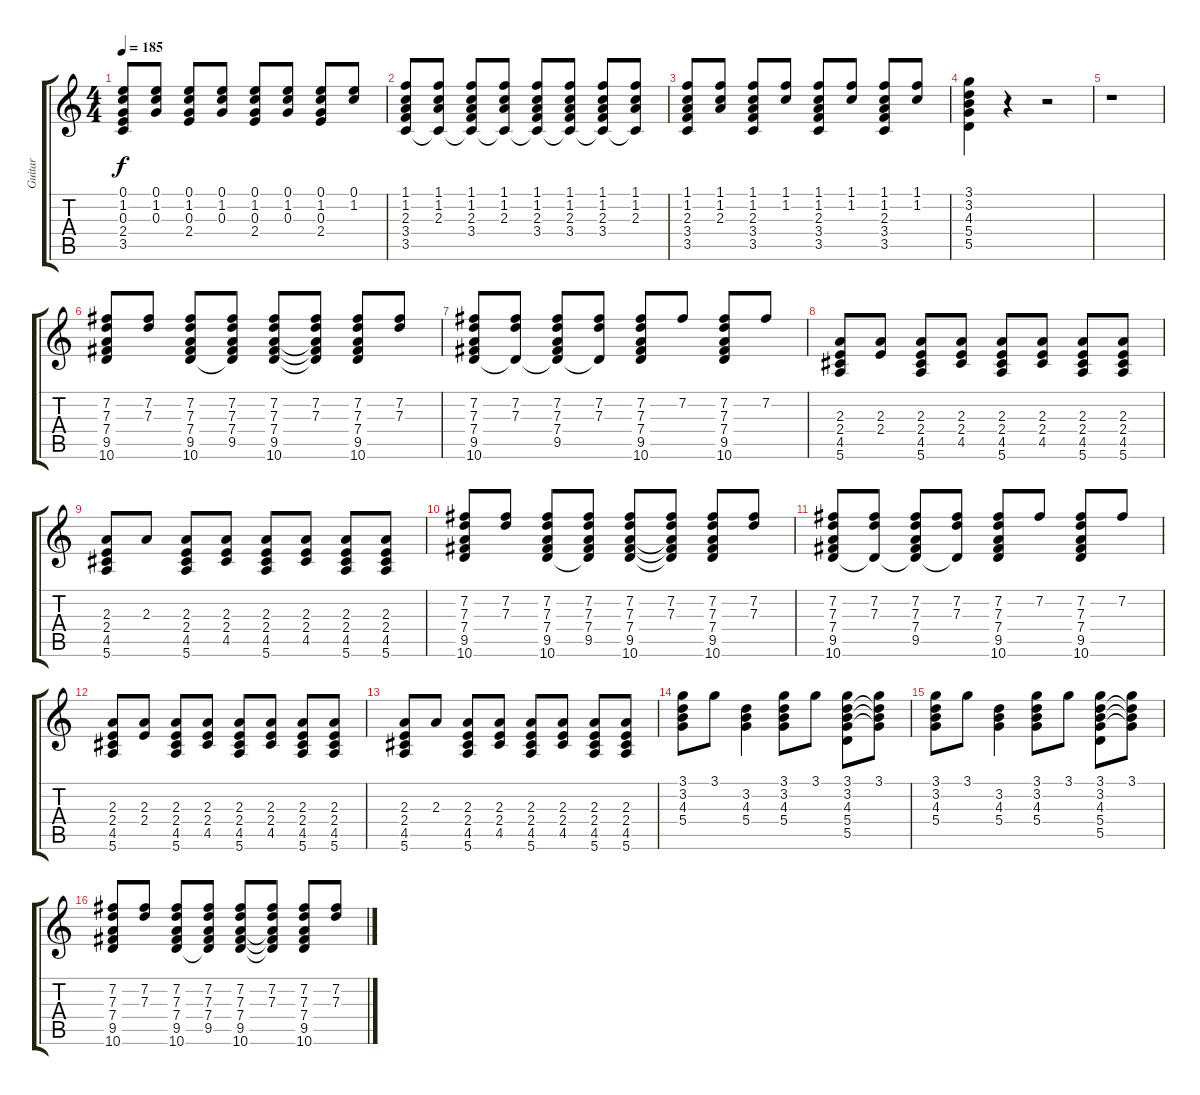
\track ("Guitar" "Guitar") {instrument acousticguitarsteel}
\staff {score tabs}
\tuning (E4 B3 G3 D3 A2 E2) {hide}
\ts (4 4)
\tempo 185
\clef g2
\ks c
(0.1 1.2 0.3 2.4 3.5).8{dy f} (0.1 1.2 0.3).8 (0.1 1.2 0.3 2.4).8 (0.1 1.2 0.3).8 (0.1 1.2 0.3 2.4).8 (0.1 1.2 0.3).8 (0.1 1.2 0.3 2.4).8 (0.1 1.2).8 |
(1.1 1.2 2.3 3.4 3.5).8 (1.1 1.2 2.3 3.5{t}).8 (1.1 1.2 2.3 3.4 3.5{t}).8 (1.1 1.2 2.3 3.5{t}).8 (1.1 1.2 2.3 3.4 3.5{t}).8 (1.1 1.2 2.3 3.4 3.5{t}).8 (1.1 1.2 2.3 3.4 3.5{t}).8 (1.1 1.2 2.3 3.5{t}).8 |
(1.1 1.2 2.3 3.4 3.5).8 (1.1 1.2 2.3).8 (1.1 1.2 2.3 3.4 3.5).8 (1.1 1.2).8 (1.1 1.2 2.3 3.4 3.5).8 (1.1 1.2).8 (1.1 1.2 2.3 3.4 3.5).8 (1.1 1.2).8 |
(3.1 3.2 4.3 5.4 5.5).4 r.4 r.2 |
r.1 |
(7.2 7.3 7.4 9.5 10.6).8 (7.2 7.3).8 (7.2 7.3 7.4 9.5 10.6).8 (7.2 7.3 7.4 9.5 10.6{t}).8 (7.2 7.3 7.4 9.5 10.6).8 (7.2 7.3 7.4{t} 9.5{t} 10.6{t}).8 (7.2 7.3 7.4 9.5 10.6).8 (7.2 7.3).8 |
(7.2 7.3 7.4 9.5 10.6).8 (7.2 7.3 10.6{t}).8 (7.2 7.3 7.4 9.5 10.6{t}).8 (7.2 7.3 10.6{t}).8 (7.2 7.3 7.4 9.5 10.6).8 7.2.8 (7.2 7.3 7.4 9.5 10.6).8 7.2.8 |
(2.3 2.4 4.5 5.6).8 (2.3 2.4).8 (2.3 2.4 4.5 5.6).8 (2.3 2.4 4.5).8 (2.3 2.4 4.5 5.6).8 (2.3 2.4 4.5).8 (2.3 2.4 4.5 5.6).8 (2.3 2.4 4.5 5.6).8 |
(2.3 2.4 4.5 5.6).8 2.3.8 (2.3 2.4 4.5 5.6).8 (2.3 2.4 4.5).8 (2.3 2.4 4.5 5.6).8 (2.3 2.4 4.5).8 (2.3 2.4 4.5 5.6).8 (2.3 2.4 4.5 5.6).8 |
(7.2 7.3 7.4 9.5 10.6).8 (7.2 7.3).8 (7.2 7.3 7.4 9.5 10.6).8 (7.2 7.3 7.4 9.5 10.6{t}).8 (7.2 7.3 7.4 9.5 10.6).8 (7.2 7.3 7.4{t} 9.5{t} 10.6{t}).8 (7.2 7.3 7.4 9.5 10.6).8 (7.2 7.3).8 |
(7.2 7.3 7.4 9.5 10.6).8 (7.2 7.3 10.6{t}).8 (7.2 7.3 7.4 9.5 10.6{t}).8 (7.2 7.3 10.6{t}).8 (7.2 7.3 7.4 9.5 10.6).8 7.2.8 (7.2 7.3 7.4 9.5 10.6).8 7.2.8 |
(2.3 2.4 4.5 5.6).8 (2.3 2.4).8 (2.3 2.4 4.5 5.6).8 (2.3 2.4 4.5).8 (2.3 2.4 4.5 5.6).8 (2.3 2.4 4.5).8 (2.3 2.4 4.5 5.6).8 (2.3 2.4 4.5 5.6).8 |
(2.3 2.4 4.5 5.6).8 2.3.8 (2.3 2.4 4.5 5.6).8 (2.3 2.4 4.5).8 (2.3 2.4 4.5 5.6).8 (2.3 2.4 4.5).8 (2.3 2.4 4.5 5.6).8 (2.3 2.4 4.5 5.6).8 |
(3.1 3.2 4.3 5.4).8 3.1.8 (3.2 4.3 5.4).4 (3.1 3.2 4.3 5.4).8 3.1.8 (3.1 3.2 4.3 5.4 5.5).8 (3.1 3.2{t} 4.3{t} 5.4{t}).8 |
(3.1 3.2 4.3 5.4).8 3.1.8 (3.2 4.3 5.4).4 (3.1 3.2 4.3 5.4).8 3.1.8 (3.1 3.2 4.3 5.4 5.5).8 (3.1 3.2{t} 4.3{t} 5.4{t}).8 |
(7.2 7.3 7.4 9.5 10.6).8 (7.2 7.3).8 (7.2 7.3 7.4 9.5 10.6).8 (7.2 7.3 7.4 9.5 10.6{t}).8 (7.2 7.3 7.4 9.5 10.6).8 (7.2 7.3 7.4{t} 9.5{t} 10.6{t}).8 (7.2 7.3 7.4 9.5 10.6).8 (7.2 7.3).8
